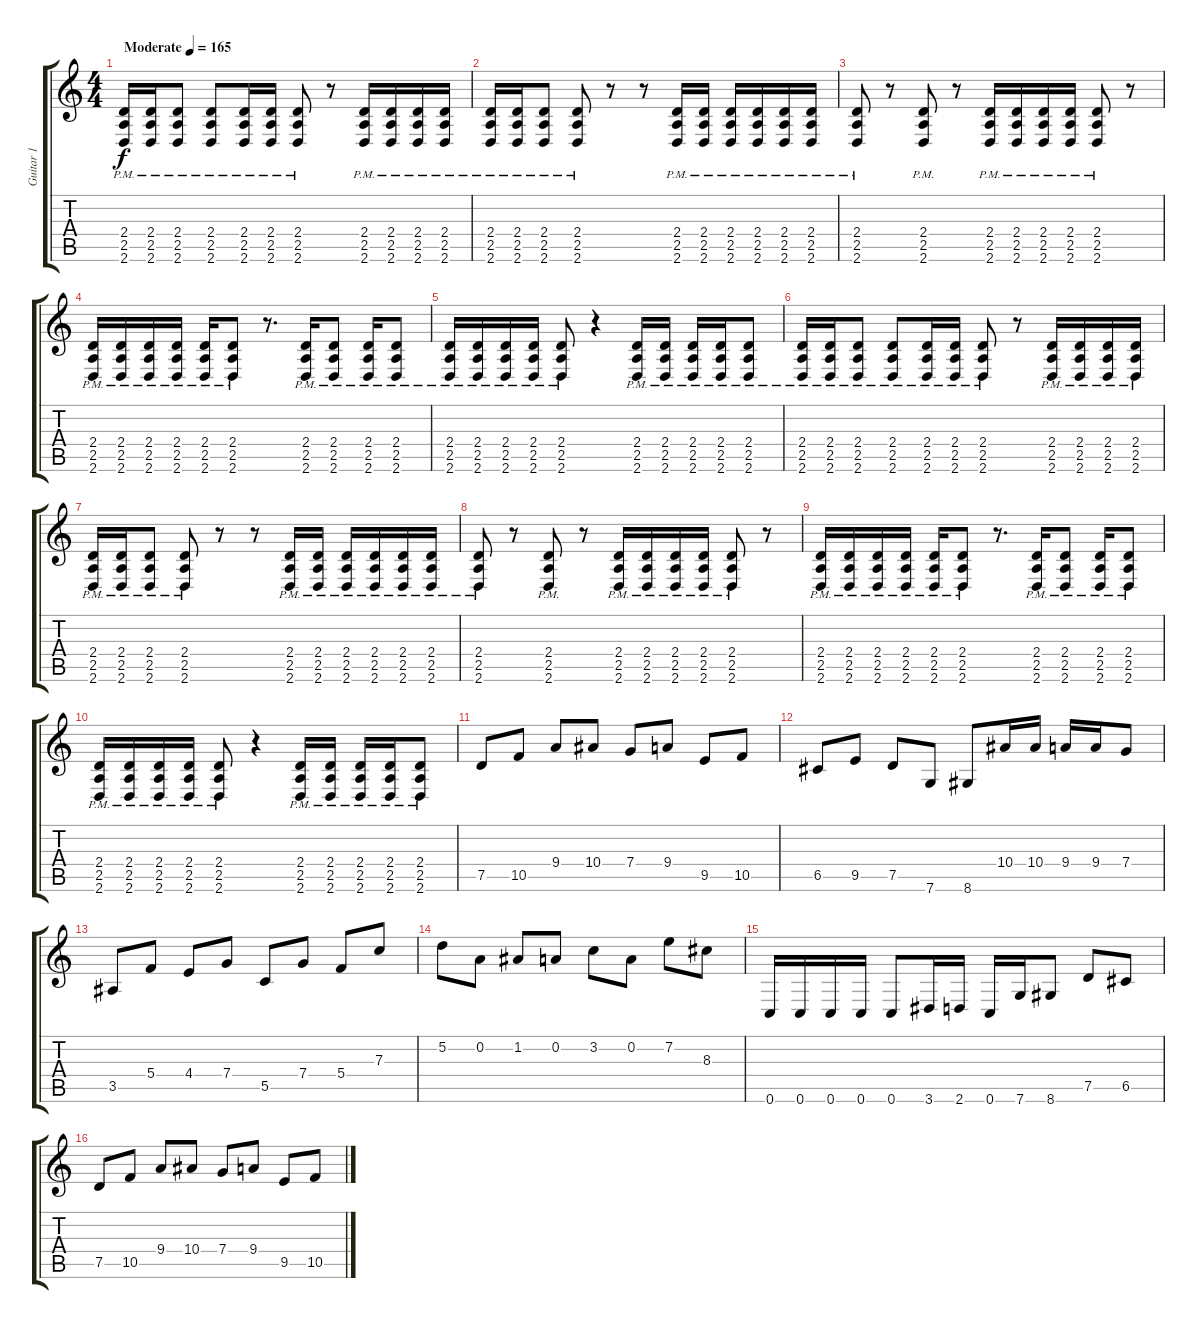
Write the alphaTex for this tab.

\track ("Guitar 1" "Guitar 1") {instrument overdrivenguitar}
\staff {score tabs}
\tuning (D4 A3 F3 C3 G2 C2) {hide}
\ts (4 4)
\tempo (165 "Moderate")
\clef g2
\ks c
(2.4{pm} 2.5{pm} 2.6{pm}).16{dy f instrument overdrivenguitar} (2.4{pm} 2.5{pm} 2.6{pm}).16 (2.4{pm} 2.5{pm} 2.6{pm}).8 (2.4{pm} 2.5{pm} 2.6{pm}).8 (2.4{pm} 2.5{pm} 2.6{pm}).16 (2.4{pm} 2.5{pm} 2.6{pm}).16 (2.4{pm} 2.5{pm} 2.6{pm}).8 r.8 (2.4{pm} 2.5{pm} 2.6{pm}).16 (2.4{pm} 2.5{pm} 2.6{pm}).16 (2.4{pm} 2.5{pm} 2.6{pm}).16 (2.4{pm} 2.5{pm} 2.6{pm}).16 |
(2.4{pm} 2.5{pm} 2.6{pm}).16 (2.4{pm} 2.5{pm} 2.6{pm}).16 (2.4{pm} 2.5{pm} 2.6{pm}).8 (2.4{pm} 2.5{pm} 2.6{pm}).8 r.8 r.8 (2.4{pm} 2.5{pm} 2.6{pm}).16 (2.4{pm} 2.5{pm} 2.6{pm}).16 (2.4{pm} 2.5{pm} 2.6{pm}).16 (2.4{pm} 2.5{pm} 2.6{pm}).16 (2.4{pm} 2.5{pm} 2.6{pm}).16 (2.4{pm} 2.5{pm} 2.6{pm}).16 |
(2.4{pm} 2.5{pm} 2.6{pm}).8 r.8 (2.4{pm} 2.5{pm} 2.6{pm}).8 r.8 (2.4{pm} 2.5{pm} 2.6{pm}).16 (2.4{pm} 2.5{pm} 2.6{pm}).16 (2.4{pm} 2.5{pm} 2.6{pm}).16 (2.4{pm} 2.5{pm} 2.6{pm}).16 (2.4{pm} 2.5{pm} 2.6{pm}).8 r.8 |
(2.4{pm} 2.5{pm} 2.6{pm}).16 (2.4{pm} 2.5{pm} 2.6{pm}).16 (2.4{pm} 2.5{pm} 2.6{pm}).16 (2.4{pm} 2.5{pm} 2.6{pm}).16 (2.4{pm} 2.5{pm} 2.6{pm}).16 (2.4{pm} 2.5{pm} 2.6{pm}).8 r.8{d} (2.4{pm} 2.5{pm} 2.6{pm}).16 (2.4{pm} 2.5{pm} 2.6{pm}).8 (2.4{pm} 2.5{pm} 2.6{pm}).16 (2.4{pm} 2.5{pm} 2.6{pm}).8 |
(2.4{pm} 2.5{pm} 2.6{pm}).16 (2.4{pm} 2.5{pm} 2.6{pm}).16 (2.4{pm} 2.5{pm} 2.6{pm}).16 (2.4{pm} 2.5{pm} 2.6{pm}).16 (2.4{pm} 2.5{pm} 2.6{pm}).8 r.4 (2.4{pm} 2.5{pm} 2.6{pm}).16 (2.4{pm} 2.5{pm} 2.6{pm}).16 (2.4{pm} 2.5{pm} 2.6{pm}).16 (2.4{pm} 2.5{pm} 2.6{pm}).16 (2.4{pm} 2.5{pm} 2.6{pm}).8 |
(2.4{pm} 2.5{pm} 2.6{pm}).16 (2.4{pm} 2.5{pm} 2.6{pm}).16 (2.4{pm} 2.5{pm} 2.6{pm}).8 (2.4{pm} 2.5{pm} 2.6{pm}).8 (2.4{pm} 2.5{pm} 2.6{pm}).16 (2.4{pm} 2.5{pm} 2.6{pm}).16 (2.4{pm} 2.5{pm} 2.6{pm}).8 r.8 (2.4{pm} 2.5{pm} 2.6{pm}).16 (2.4{pm} 2.5{pm} 2.6{pm}).16 (2.4{pm} 2.5{pm} 2.6{pm}).16 (2.4{pm} 2.5{pm} 2.6{pm}).16 |
(2.4{pm} 2.5{pm} 2.6{pm}).16 (2.4{pm} 2.5{pm} 2.6{pm}).16 (2.4{pm} 2.5{pm} 2.6{pm}).8 (2.4{pm} 2.5{pm} 2.6{pm}).8 r.8 r.8 (2.4{pm} 2.5{pm} 2.6{pm}).16 (2.4{pm} 2.5{pm} 2.6{pm}).16 (2.4{pm} 2.5{pm} 2.6{pm}).16 (2.4{pm} 2.5{pm} 2.6{pm}).16 (2.4{pm} 2.5{pm} 2.6{pm}).16 (2.4{pm} 2.5{pm} 2.6{pm}).16 |
(2.4{pm} 2.5{pm} 2.6{pm}).8 r.8 (2.4{pm} 2.5{pm} 2.6{pm}).8 r.8 (2.4{pm} 2.5{pm} 2.6{pm}).16 (2.4{pm} 2.5{pm} 2.6{pm}).16 (2.4{pm} 2.5{pm} 2.6{pm}).16 (2.4{pm} 2.5{pm} 2.6{pm}).16 (2.4{pm} 2.5{pm} 2.6{pm}).8 r.8 |
(2.4{pm} 2.5{pm} 2.6{pm}).16 (2.4{pm} 2.5{pm} 2.6{pm}).16 (2.4{pm} 2.5{pm} 2.6{pm}).16 (2.4{pm} 2.5{pm} 2.6{pm}).16 (2.4{pm} 2.5{pm} 2.6{pm}).16 (2.4{pm} 2.5{pm} 2.6{pm}).8 r.8{d} (2.4{pm} 2.5{pm} 2.6{pm}).16 (2.4{pm} 2.5{pm} 2.6{pm}).8 (2.4{pm} 2.5{pm} 2.6{pm}).16 (2.4{pm} 2.5{pm} 2.6{pm}).8 |
(2.4{pm} 2.5{pm} 2.6{pm}).16 (2.4{pm} 2.5{pm} 2.6{pm}).16 (2.4{pm} 2.5{pm} 2.6{pm}).16 (2.4{pm} 2.5{pm} 2.6{pm}).16 (2.4{pm} 2.5{pm} 2.6{pm}).8 r.4 (2.4{pm} 2.5{pm} 2.6{pm}).16 (2.4{pm} 2.5{pm} 2.6{pm}).16 (2.4{pm} 2.5{pm} 2.6{pm}).16 (2.4{pm} 2.5{pm} 2.6{pm}).16 (2.4{pm} 2.5{pm} 2.6{pm}).8 |
7.5.8 10.5.8 9.4.8 10.4.8 7.4.8 9.4.8 9.5.8 10.5.8 |
6.5.8 9.5.8 7.5.8 7.6.8 8.6.8 10.4.16 10.4.16 9.4.16 9.4.16 7.4.8 |
3.5.8 5.4.8 4.4.8 7.4.8 5.5.8 7.4.8 5.4.8 7.3.8 |
5.2.8 0.2.8 1.2.8 0.2.8 3.2.8 0.2.8 7.2.8 8.3.8 |
0.6.16 0.6.16 0.6.16 0.6.16 0.6.8 3.6.16 2.6.16 0.6.16 7.6.16 8.6.8 7.5.8 6.5.8 |
7.5.8 10.5.8 9.4.8 10.4.8 7.4.8 9.4.8 9.5.8 10.5.8
